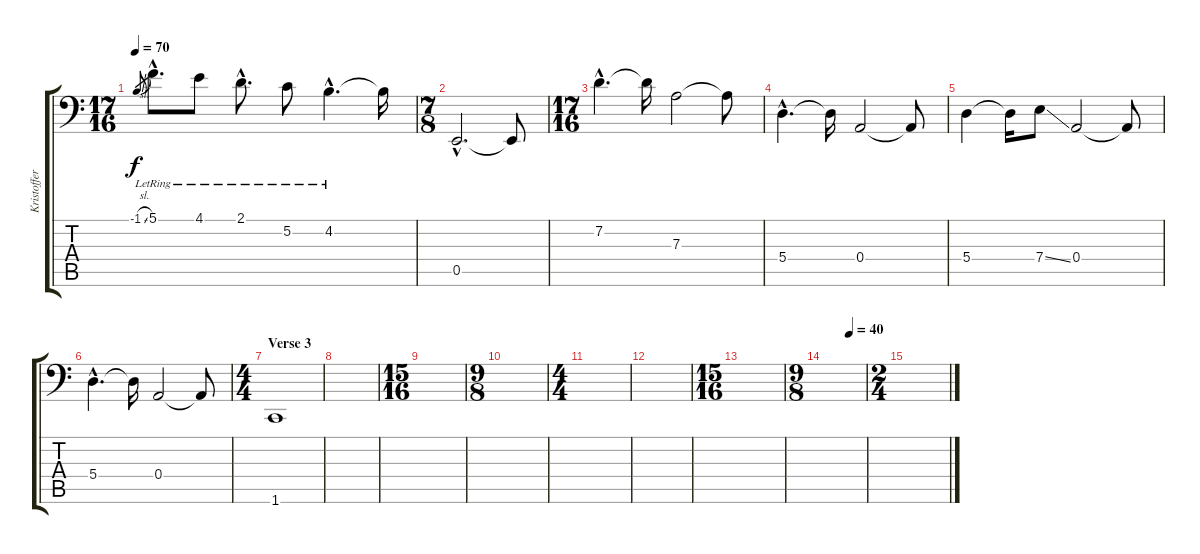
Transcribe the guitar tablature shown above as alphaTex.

\track ("Kristoffer Gildenlow" "Kristoffer") {instrument electricbassfinger}
\staff {score tabs}
\tuning (C3 G2 D2 A1 E1 B0) {hide}
\ts (17 16)
\tempo 70
\clef f4
\ks c
-1.1{sl}.8{gr dy f} 5.1{hac lr}.8{d} 4.1{lr}.8 2.1{hac lr}.8{d} 5.2{lr}.8 4.2{hac lr}.4{d} 4.2{t}.16 |
\ts (7 8)
0.5{hac}.2{d} 0.5{t}.8 |
\ts (17 16)
7.2{hac}.4{d} 7.2{t}.16 7.3.2 7.3{t}.8 |
5.4{hac}.4{d} 5.4{t}.16 0.4.2 0.4{t}.8 |
5.4.4 5.4{t}.16 7.4{ss}.8 0.4.2 0.4{t}.8 |
5.4{hac}.4{d} 5.4{t}.16 0.4.2 0.4{t}.8 |
\ts (4 4)
\section ("" "Verse 3")
1.6.1 |
|
\ts (15 16)
|
\ts (9 8)
|
\ts (4 4)
|
|
\ts (15 16)
|
\ts (9 8)
\tempo (40 0.6111111111111112)
|
\ts (2 4)
